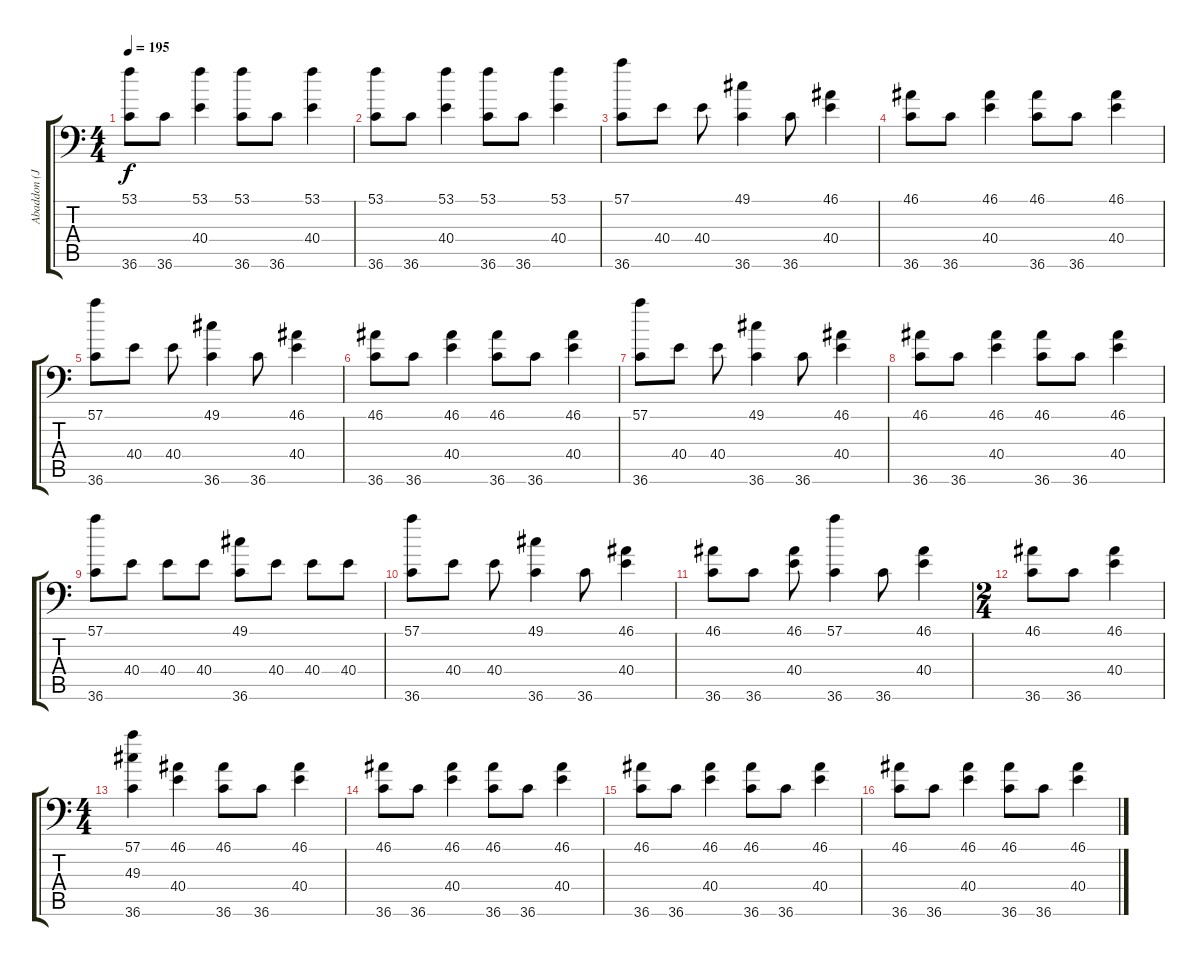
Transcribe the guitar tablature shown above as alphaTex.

\track ("Abaddon (John)" "Abaddon (J") {instrument acousticgrandpiano}
\staff {score tabs}
\tuning (C-1 C-1 C-1 C-1 C-1 C-1) {hide}
\ts (4 4)
\tempo 195
\clef f4
\ks c
(53.1 36.6).8{dy f} 36.6.8 (53.1 40.4).4 (53.1 36.6).8 36.6.8 (53.1 40.4).4 |
(53.1 36.6).8 36.6.8 (53.1 40.4).4 (53.1 36.6).8 36.6.8 (53.1 40.4).4 |
(57.1 36.6).8 40.4.8 40.4.8 (49.1 36.6).4 36.6.8 (46.1 40.4).4 |
(46.1 36.6).8 36.6.8 (46.1 40.4).4 (46.1 36.6).8 36.6.8 (46.1 40.4).4 |
(57.1 36.6).8 40.4.8 40.4.8 (49.1 36.6).4 36.6.8 (46.1 40.4).4 |
(46.1 36.6).8 36.6.8 (46.1 40.4).4 (46.1 36.6).8 36.6.8 (46.1 40.4).4 |
(57.1 36.6).8 40.4.8 40.4.8 (49.1 36.6).4 36.6.8 (46.1 40.4).4 |
(46.1 36.6).8 36.6.8 (46.1 40.4).4 (46.1 36.6).8 36.6.8 (46.1 40.4).4 |
(57.1 36.6).8 40.4.8 40.4.8 40.4.8 (49.1 36.6).8 40.4.8 40.4.8 40.4.8 |
(57.1 36.6).8 40.4.8 40.4.8 (49.1 36.6).4 36.6.8 (46.1 40.4).4 |
(46.1 36.6).8 36.6.8 (46.1 40.4).8 (57.1 36.6).4 36.6.8 (46.1 40.4).4 |
\ts (2 4)
(46.1 36.6).8 36.6.8 (46.1 40.4).4 |
\ts (4 4)
(57.1 49.3 36.6).4 (46.1 40.4).4 (46.1 36.6).8 36.6.8 (46.1 40.4).4 |
(46.1 36.6).8 36.6.8 (46.1 40.4).4 (46.1 36.6).8 36.6.8 (46.1 40.4).4 |
(46.1 36.6).8 36.6.8 (46.1 40.4).4 (46.1 36.6).8 36.6.8 (46.1 40.4).4 |
(46.1 36.6).8 36.6.8 (46.1 40.4).4 (46.1 36.6).8 36.6.8 (46.1 40.4).4
